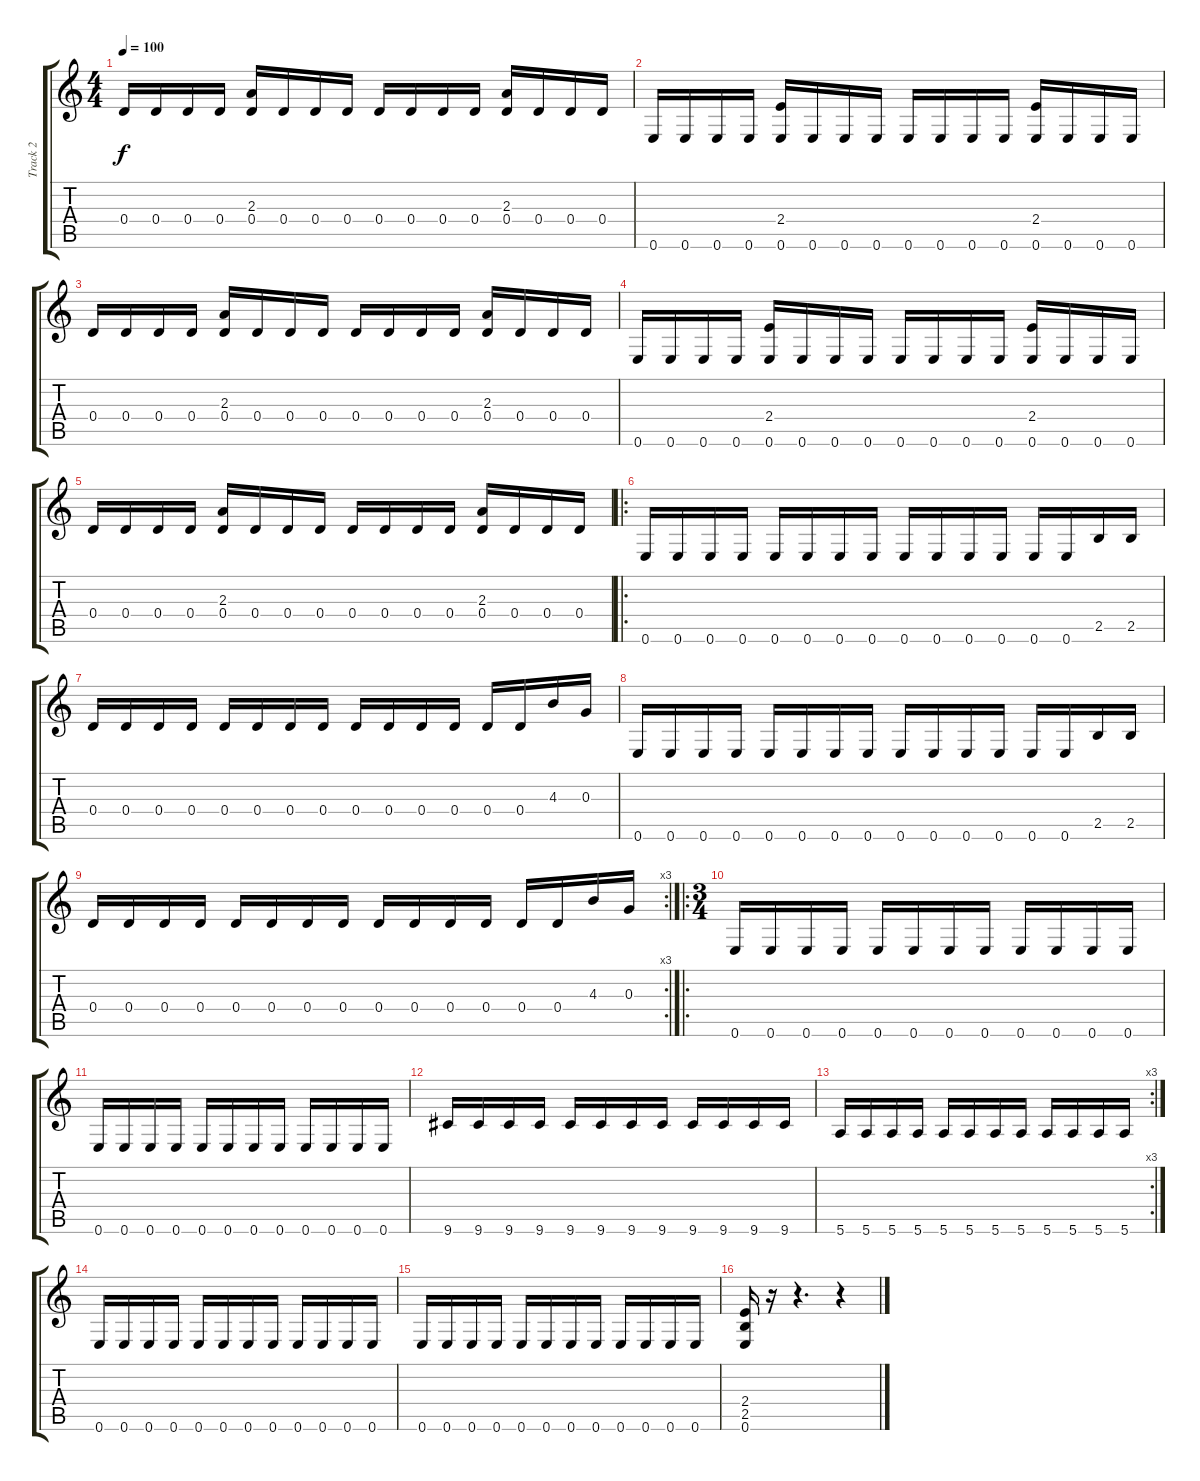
\track ("Track 2" "Track 2") {instrument electricbasspick}
\staff {score tabs}
\tuning (E4 B3 G3 D3 A2 E2) {hide}
\ts (4 4)
\tempo 100
\clef g2
\ks c
0.4.16{dy f} 0.4.16 0.4.16 0.4.16 (2.3 0.4).16 0.4.16 0.4.16 0.4.16 0.4.16 0.4.16 0.4.16 0.4.16 (2.3 0.4).16 0.4.16 0.4.16 0.4.16 |
0.6.16 0.6.16 0.6.16 0.6.16 (2.4 0.6).16 0.6.16 0.6.16 0.6.16 0.6.16 0.6.16 0.6.16 0.6.16 (2.4 0.6).16 0.6.16 0.6.16 0.6.16 |
0.4.16 0.4.16 0.4.16 0.4.16 (2.3 0.4).16 0.4.16 0.4.16 0.4.16 0.4.16 0.4.16 0.4.16 0.4.16 (2.3 0.4).16 0.4.16 0.4.16 0.4.16 |
0.6.16 0.6.16 0.6.16 0.6.16 (2.4 0.6).16 0.6.16 0.6.16 0.6.16 0.6.16 0.6.16 0.6.16 0.6.16 (2.4 0.6).16 0.6.16 0.6.16 0.6.16 |
0.4.16 0.4.16 0.4.16 0.4.16 (2.3 0.4).16 0.4.16 0.4.16 0.4.16 0.4.16 0.4.16 0.4.16 0.4.16 (2.3 0.4).16 0.4.16 0.4.16 0.4.16 |
\ro
0.6.16 0.6.16 0.6.16 0.6.16 0.6.16 0.6.16 0.6.16 0.6.16 0.6.16 0.6.16 0.6.16 0.6.16 0.6.16 0.6.16 2.5.16 2.5.16 |
0.4.16 0.4.16 0.4.16 0.4.16 0.4.16 0.4.16 0.4.16 0.4.16 0.4.16 0.4.16 0.4.16 0.4.16 0.4.16 0.4.16 4.3.16 0.3.16 |
0.6.16 0.6.16 0.6.16 0.6.16 0.6.16 0.6.16 0.6.16 0.6.16 0.6.16 0.6.16 0.6.16 0.6.16 0.6.16 0.6.16 2.5.16 2.5.16 |
\rc 3
0.4.16 0.4.16 0.4.16 0.4.16 0.4.16 0.4.16 0.4.16 0.4.16 0.4.16 0.4.16 0.4.16 0.4.16 0.4.16 0.4.16 4.3.16 0.3.16 |
\ro
\ts (3 4)
0.6.16 0.6.16 0.6.16 0.6.16 0.6.16 0.6.16 0.6.16 0.6.16 0.6.16 0.6.16 0.6.16 0.6.16 |
0.6.16 0.6.16 0.6.16 0.6.16 0.6.16 0.6.16 0.6.16 0.6.16 0.6.16 0.6.16 0.6.16 0.6.16 |
9.6.16 9.6.16 9.6.16 9.6.16 9.6.16 9.6.16 9.6.16 9.6.16 9.6.16 9.6.16 9.6.16 9.6.16 |
\rc 3
5.6.16 5.6.16 5.6.16 5.6.16 5.6.16 5.6.16 5.6.16 5.6.16 5.6.16 5.6.16 5.6.16 5.6.16 |
0.6.16 0.6.16 0.6.16 0.6.16 0.6.16 0.6.16 0.6.16 0.6.16 0.6.16 0.6.16 0.6.16 0.6.16 |
0.6.16 0.6.16 0.6.16 0.6.16 0.6.16 0.6.16 0.6.16 0.6.16 0.6.16 0.6.16 0.6.16 0.6.16 |
(2.4 2.5 0.6).16 r.16 r.4{d} r.4
